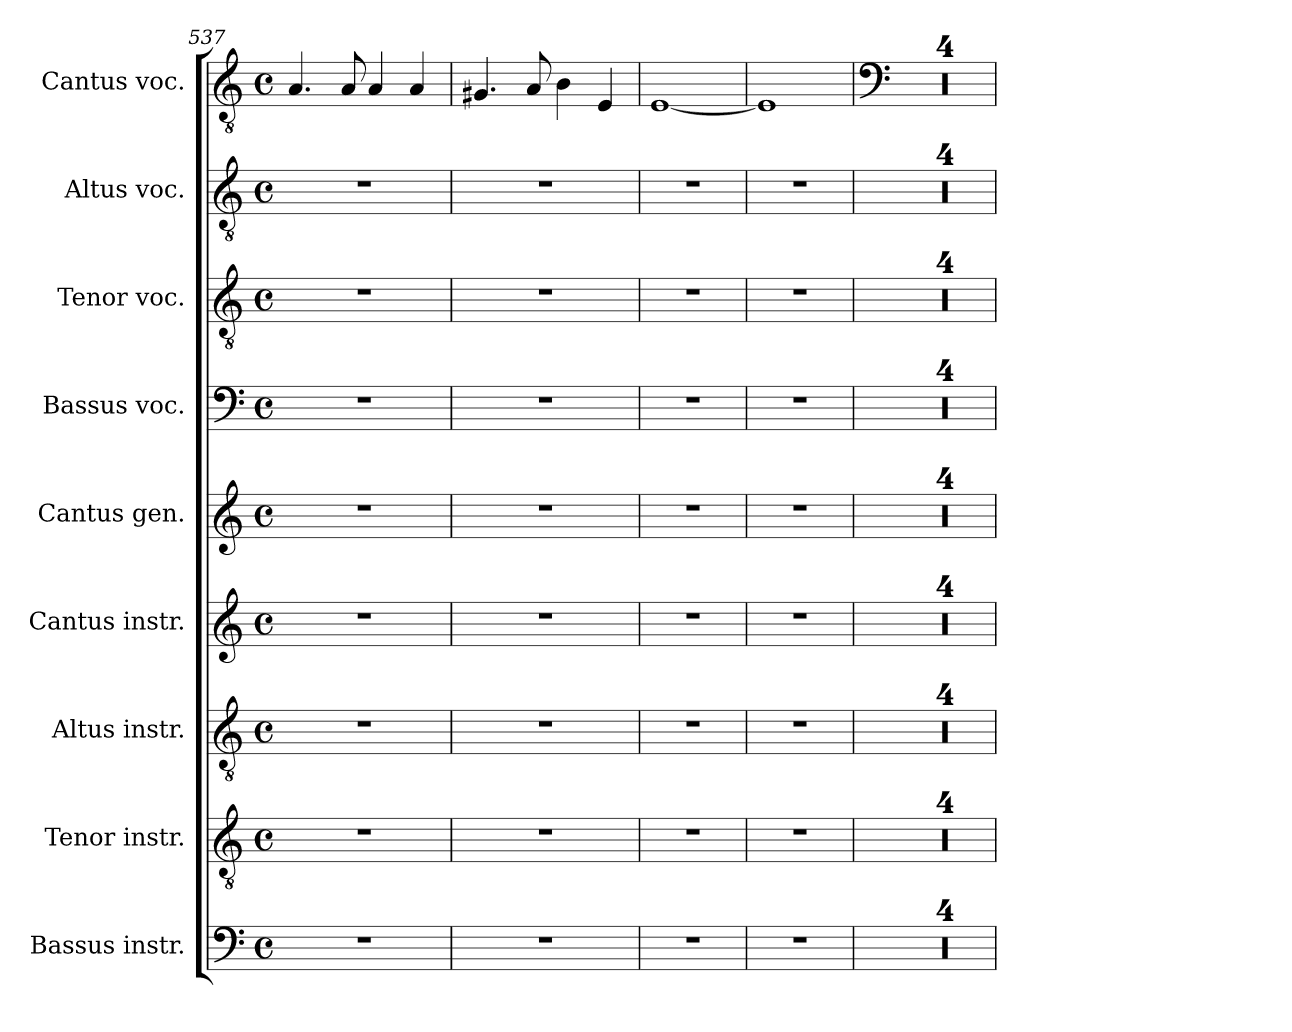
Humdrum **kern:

**kern	**kern	**kern	**kern	**kern	**kern	**kern	**kern	**kern
*part9	*part8	*part7	*part6	*part5	*part4	*part3	*part2	*part1
*staff9	*staff8	*staff7	*staff6	*staff5	*staff4	*staff3	*staff2	*staff1
*I"Bassus instr.	*I"Tenor instr.	*I"Altus instr.	*I"Cantus instr.	*I"Cantus gen.	*I"Bassus voc.	*I"Tenor voc.	*I"Altus voc.	*I"Cantus voc.
!!LO:LB:g=z
*clefF4	*clefGv2	*clefGv2	*clefG2	*clefG2	*clefF4	*clefGv2	*clefGv2	*clefGv2
*k[]	*k[]	*k[]	*k[]	*k[]	*k[]	*k[]	*k[]	*k[]
*C:	*C:	*C:	*C:	*C:	*C:	*C:	*C:	*C:
*M4/4	*M4/4	*M4/4	*M4/4	*M4/4	*M4/4	*M4/4	*M4/4	*M4/4
*met(c)	*met(c)	*met(c)	*met(c)	*met(c)	*met(c)	*met(c)	*met(c)	*met(c)
=537	=537	=537	=537	=537	=537	=537	=537	=537
1r	1r	1r	1r	1r	1r	1r	1r	4.A/
.	.	.	.	.	.	.	.	8A/
.	.	.	.	.	.	.	.	4A/
.	.	.	.	.	.	.	.	4A/
=538	=538	=538	=538	=538	=538	=538	=538	=538
1r	1r	1r	1r	1r	1r	1r	1r	4.G#X/
.	.	.	.	.	.	.	.	8A/
.	.	.	.	.	.	.	.	4B\
.	.	.	.	.	.	.	.	4E/
=539	=539	=539	=539	=539	=539	=539	=539	=539
1r	1r	1r	1r	1r	1r	1r	1r	[<1E
=540	=540	=540	=540	=540	=540	=540	=540	=540
1r	1r	1r	1r	1r	1r	1r	1r	1E]
!!LO:PB:g=z
=541!	=541!	=541!	=541!	=541!	=541!	=541!	=541!	=541!
*	*	*	*	*	*	*	*	*clefF4
1r	1r	1r	1r	1r	1r	1r	1r	1r
=542	=542	=542	=542	=542	=542	=542	=542	=542
1r	1r	1r	1r	1r	1r	1r	1r	1r
=543	=543	=543	=543	=543	=543	=543	=543	=543
1r	1r	1r	1r	1r	1r	1r	1r	1r
=544	=544	=544	=544	=544	=544	=544	=544	=544
1r	1r	1r	1r	1r	1r	1r	1r	1r
=	=	=	=	=	=	=	=	=
*-	*-	*-	*-	*-	*-	*-	*-	*-
